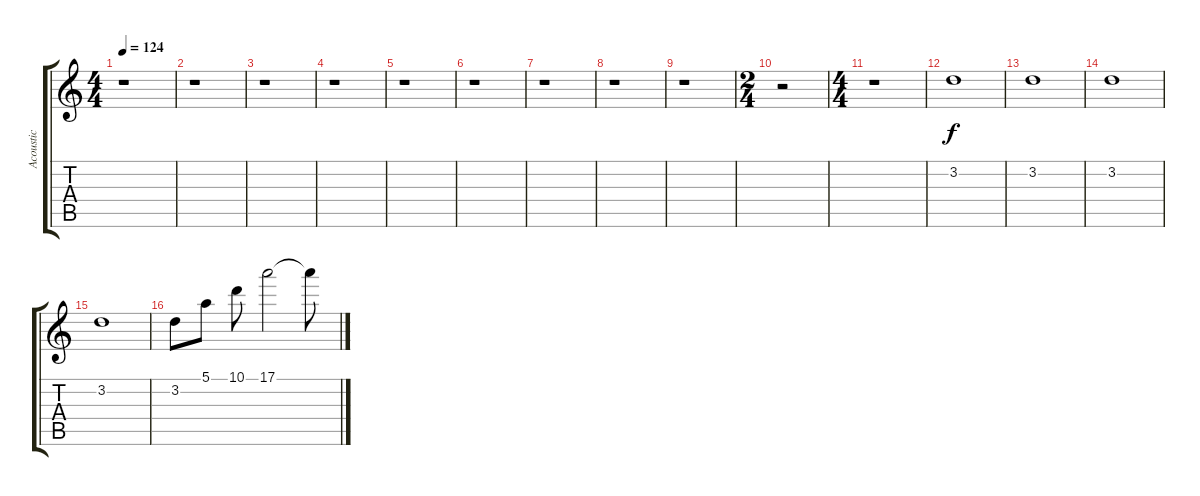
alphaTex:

\track ("Acoustic" "Acoustic") {instrument acousticguitarnylon}
\staff {score tabs}
\tuning (E4 B3 G3 D3 A2 E2) {hide}
\ts (4 4)
\tempo 124
\clef g2
\ks c
r.1{dy f instrument acousticguitarnylon} |
r.1 |
r.1 |
r.1 |
r.1 |
r.1 |
r.1 |
r.1 |
r.1 |
\ts (2 4)
r.2 |
\ts (4 4)
r.1 |
3.2.1 |
3.2.1 |
3.2.1 |
3.2.1 |
3.2.8 5.1.8 10.1.8 17.1.2 17.1{t}.8
